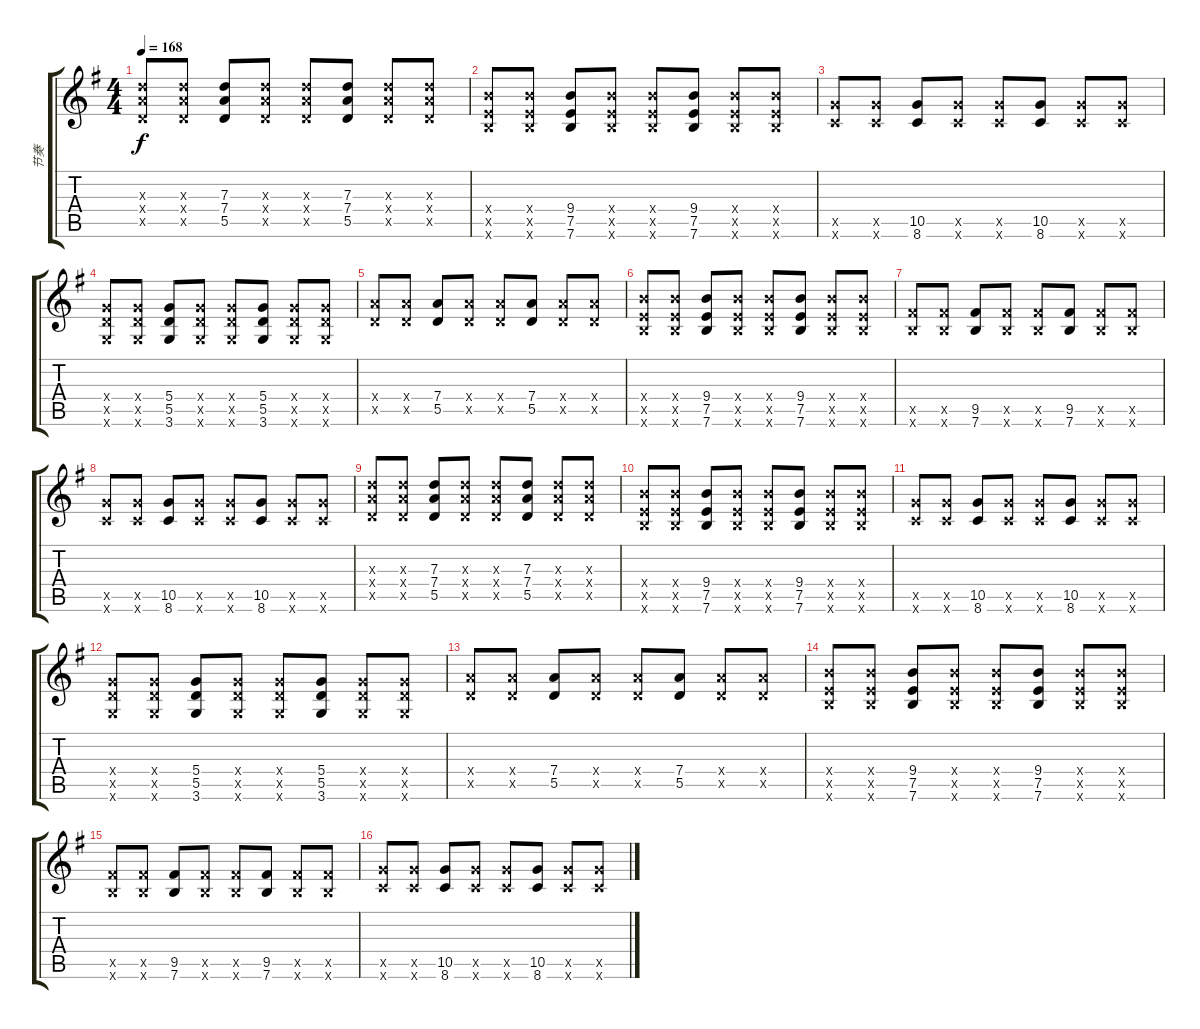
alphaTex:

\track ("节奏" "节奏") {instrument distortionguitar}
\staff {score tabs}
\tuning (E4 B3 G3 D3 A2 E2) {hide}
\ts (4 4)
\tempo 168
\clef g2
\ks g
(7.3{x} 7.4{x} 5.5{x}).8{dy f} (7.3{x} 7.4{x} 5.5{x}).8 (7.3 7.4 5.5).8 (7.3{x} 7.4{x} 5.5{x}).8 (7.3{x} 7.4{x} 5.5{x}).8 (7.3 7.4 5.5).8 (7.3{x} 7.4{x} 5.5{x}).8 (7.3{x} 7.4{x} 5.5{x}).8 |
(9.4{x} 7.5{x} 7.6{x}).8 (9.4{x} 7.5{x} 7.6{x}).8 (9.4 7.5 7.6).8 (9.4{x} 7.5{x} 7.6{x}).8 (9.4{x} 7.5{x} 7.6{x}).8 (9.4 7.5 7.6).8 (9.4{x} 7.5{x} 7.6{x}).8 (9.4{x} 7.5{x} 7.6{x}).8 |
(10.5{x} 8.6{x}).8 (10.5{x} 8.6{x}).8 (10.5 8.6).8 (10.5{x} 8.6{x}).8 (10.5{x} 8.6{x}).8 (10.5 8.6).8 (10.5{x} 8.6{x}).8 (10.5{x} 8.6{x}).8 |
(5.4{x} 5.5{x} 3.6{x}).8 (5.4{x} 5.5{x} 3.6{x}).8 (5.4 5.5 3.6).8 (5.4{x} 5.5{x} 3.6{x}).8 (5.4{x} 5.5{x} 3.6{x}).8 (5.4 5.5 3.6).8 (5.4{x} 5.5{x} 3.6{x}).8 (5.4{x} 5.5{x} 3.6{x}).8 |
(7.4{x} 5.5{x}).8 (7.4{x} 5.5{x}).8 (7.4 5.5).8 (7.4{x} 5.5{x}).8 (7.4{x} 5.5{x}).8 (7.4 5.5).8 (7.4{x} 5.5{x}).8 (7.4{x} 5.5{x}).8 |
(9.4{x} 7.5{x} 7.6{x}).8 (9.4{x} 7.5{x} 7.6{x}).8 (9.4 7.5 7.6).8 (9.4{x} 7.5{x} 7.6{x}).8 (9.4{x} 7.5{x} 7.6{x}).8 (9.4 7.5 7.6).8 (9.4{x} 7.5{x} 7.6{x}).8 (9.4{x} 7.5{x} 7.6{x}).8 |
(9.5{x} 7.6{x}).8 (9.5{x} 7.6{x}).8 (9.5 7.6).8 (9.5{x} 7.6{x}).8 (9.5{x} 7.6{x}).8 (9.5 7.6).8 (9.5{x} 7.6{x}).8 (9.5{x} 7.6{x}).8 |
(10.5{x} 8.6{x}).8 (10.5{x} 8.6{x}).8 (10.5 8.6).8 (10.5{x} 8.6{x}).8 (10.5{x} 8.6{x}).8 (10.5 8.6).8 (10.5{x} 8.6{x}).8 (10.5{x} 8.6{x}).8 |
(7.3{x} 7.4{x} 5.5{x}).8 (7.3{x} 7.4{x} 5.5{x}).8 (7.3 7.4 5.5).8 (7.3{x} 7.4{x} 5.5{x}).8 (7.3{x} 7.4{x} 5.5{x}).8 (7.3 7.4 5.5).8 (7.3{x} 7.4{x} 5.5{x}).8 (7.3{x} 7.4{x} 5.5{x}).8 |
(9.4{x} 7.5{x} 7.6{x}).8 (9.4{x} 7.5{x} 7.6{x}).8 (9.4 7.5 7.6).8 (9.4{x} 7.5{x} 7.6{x}).8 (9.4{x} 7.5{x} 7.6{x}).8 (9.4 7.5 7.6).8 (9.4{x} 7.5{x} 7.6{x}).8 (9.4{x} 7.5{x} 7.6{x}).8 |
(10.5{x} 8.6{x}).8 (10.5{x} 8.6{x}).8 (10.5 8.6).8 (10.5{x} 8.6{x}).8 (10.5{x} 8.6{x}).8 (10.5 8.6).8 (10.5{x} 8.6{x}).8 (10.5{x} 8.6{x}).8 |
(5.4{x} 5.5{x} 3.6{x}).8 (5.4{x} 5.5{x} 3.6{x}).8 (5.4 5.5 3.6).8 (5.4{x} 5.5{x} 3.6{x}).8 (5.4{x} 5.5{x} 3.6{x}).8 (5.4 5.5 3.6).8 (5.4{x} 5.5{x} 3.6{x}).8 (5.4{x} 5.5{x} 3.6{x}).8 |
(7.4{x} 5.5{x}).8 (7.4{x} 5.5{x}).8 (7.4 5.5).8 (7.4{x} 5.5{x}).8 (7.4{x} 5.5{x}).8 (7.4 5.5).8 (7.4{x} 5.5{x}).8 (7.4{x} 5.5{x}).8 |
(9.4{x} 7.5{x} 7.6{x}).8 (9.4{x} 7.5{x} 7.6{x}).8 (9.4 7.5 7.6).8 (9.4{x} 7.5{x} 7.6{x}).8 (9.4{x} 7.5{x} 7.6{x}).8 (9.4 7.5 7.6).8 (9.4{x} 7.5{x} 7.6{x}).8 (9.4{x} 7.5{x} 7.6{x}).8 |
(9.5{x} 7.6{x}).8 (9.5{x} 7.6{x}).8 (9.5 7.6).8 (9.5{x} 7.6{x}).8 (9.5{x} 7.6{x}).8 (9.5 7.6).8 (9.5{x} 7.6{x}).8 (9.5{x} 7.6{x}).8 |
(10.5{x} 8.6{x}).8 (10.5{x} 8.6{x}).8 (10.5 8.6).8 (10.5{x} 8.6{x}).8 (10.5{x} 8.6{x}).8 (10.5 8.6).8 (10.5{x} 8.6{x}).8 (10.5{x} 8.6{x}).8
